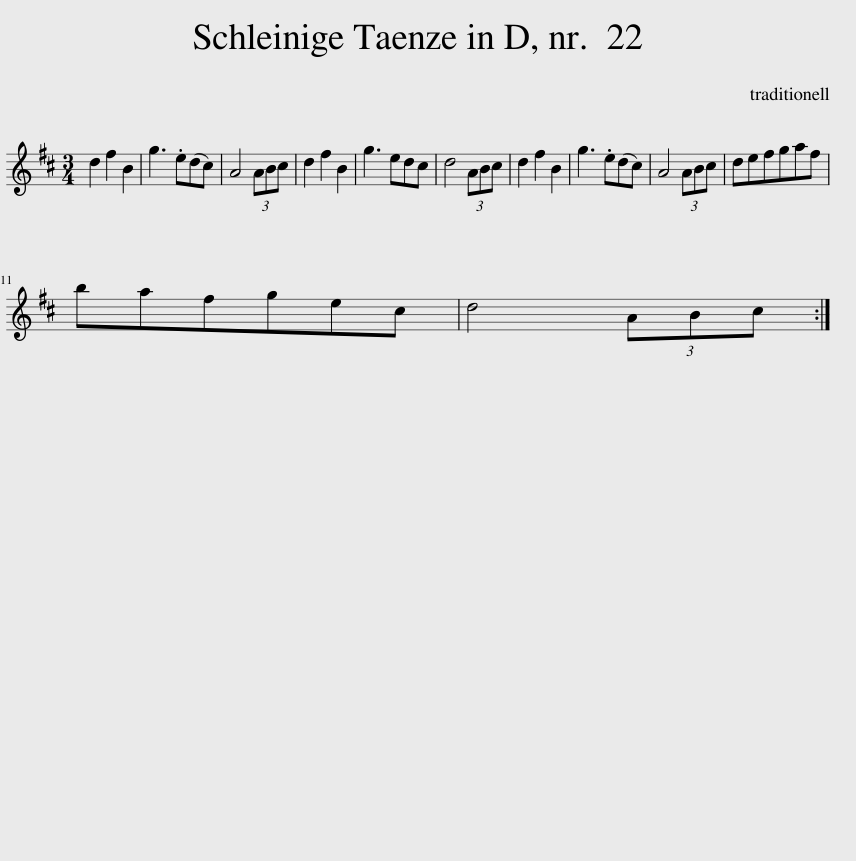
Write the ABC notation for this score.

X:1
L:1/8
M:3/4
I:linebreak $
K:D
V:1 treble
V:1
 d2 f2 B2 | g3 .e(dc) | A4 (3ABc | d2 f2 B2 | g3 edc | %5
 d4 (3ABc | d2 f2 B2 | g3 .e(dc) | A4 (3ABc | defgaf |$ %10
 bafgec | d4 (3ABc :| %12
